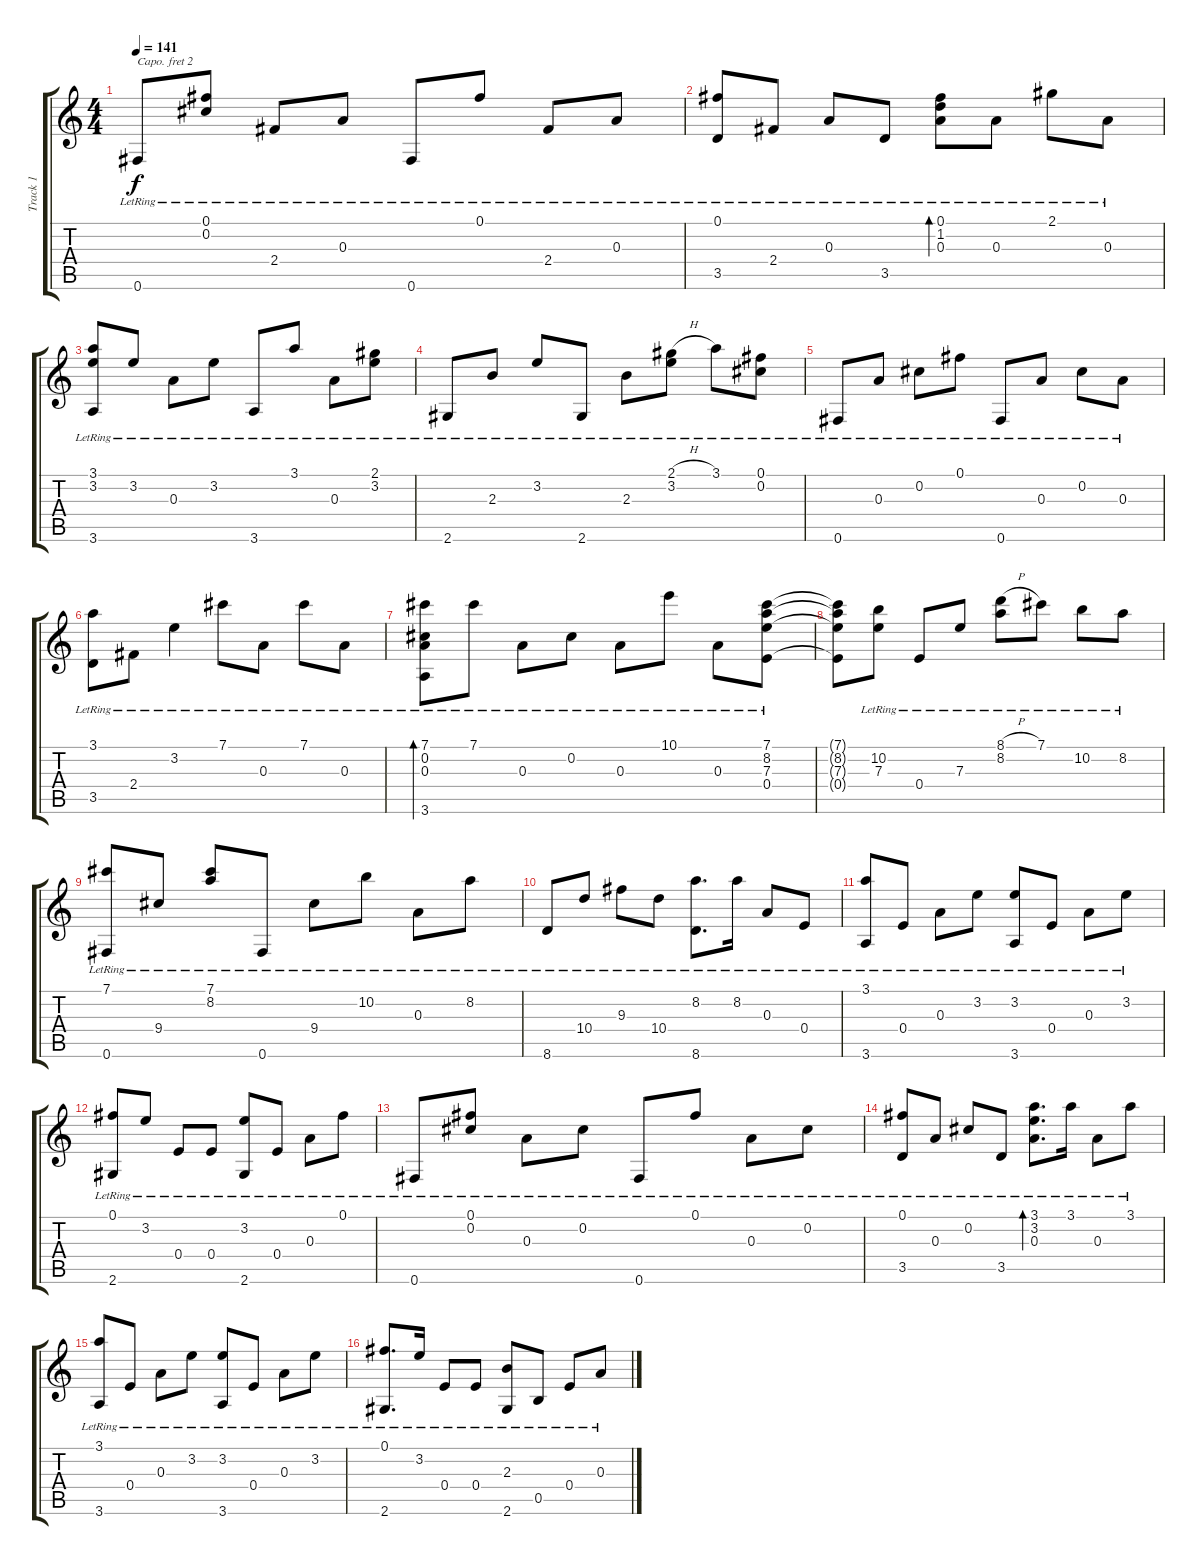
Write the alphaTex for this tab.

\track ("Track 1" "Track 1") {instrument acousticguitarsteel}
\staff {score tabs}
\capo 2
\tuning (E4 B3 G3 D3 A2 E2) {hide}
\ts (4 4)
\tempo 141
\clef g2
\ks c
0.6{lr}.8{dy f} (0.1{lr} 0.2{lr}).8 2.4{lr}.8 0.3{lr}.8 0.6{lr}.8 0.1{lr}.8 2.4{lr}.8 0.3{lr}.8 |
(0.1{lr} 3.5{lr}).8 2.4{lr}.8 0.3{lr}.8 3.5{lr}.8 (0.1{lr} 1.2{lr} 0.3{lr}).8{bd 120} 0.3{lr}.8 2.1{lr}.8 0.3{lr}.8 |
(3.1{lr} 3.2{lr} 3.6{lr}).8 3.2{lr}.8 0.3{lr}.8 3.2{lr}.8 3.6{lr}.8 3.1{lr}.8 0.3{lr}.8 (2.1{lr} 3.2{lr}).8 |
2.6{lr}.8 2.3{lr}.8 3.2{lr}.8 2.6{lr}.8 2.3{lr}.8 (2.1{h lr} 3.2{lr}).8 3.1{lr}.8 (0.1{lr} 0.2{lr}).8 |
0.6{lr}.8 0.3{lr}.8 0.2{lr}.8 0.1{lr}.8 0.6{lr}.8 0.3{lr}.8 0.2{lr}.8 0.3{lr}.8 |
(3.1{lr} 3.5{lr}).8 2.4{lr}.8 3.2{lr}.4 7.1{lr}.8 0.3{lr}.8 7.1{lr}.8 0.3{lr}.8 |
(7.1{lr} 0.2{lr} 0.3{lr} 3.6{lr}).8{bd 480} 7.1{lr}.8 0.3{lr}.8 0.2{lr}.8 0.3{lr}.8 10.1{lr}.8 0.3{lr}.8 (7.1{lr} 8.2{lr} 7.3{lr} 0.4{lr}).8 |
(7.1{t} 8.2{t} 7.3{t} 0.4{t}).8 (10.2{lr} 7.3{lr}).8 0.4{lr}.8 7.3{lr}.8 (8.1{h lr} 8.2{lr}).8 7.1{lr}.8 10.2{lr}.8 8.2{lr}.8 |
(7.1{lr} 0.6{lr}).8 9.4{lr}.8 (7.1{lr} 8.2{lr}).8 0.6{lr}.8 9.4{lr}.8 10.2{lr}.8 0.3{lr}.8 8.2{lr}.8 |
8.6{lr}.8 10.4{lr}.8 9.3{lr}.8 10.4{lr}.8 (8.2{lr} 8.6{lr}).8{d} 8.2{lr}.16 0.3{lr}.8 0.4{lr}.8 |
(3.1{lr} 3.6{lr}).8 0.4{lr}.8 0.3{lr}.8 3.2{lr}.8 (3.2{lr} 3.6{lr}).8 0.4{lr}.8 0.3{lr}.8 3.2{lr}.8 |
(0.1{lr} 2.6{lr}).8 3.2{lr}.8 0.4{lr}.8 0.4{lr}.8 (3.2{lr} 2.6{lr}).8 0.4{lr}.8 0.3{lr}.8 0.1{lr}.8 |
0.6{lr}.8 (0.1{lr} 0.2{lr}).8 0.3{lr}.8 0.2{lr}.8 0.6{lr}.8 0.1{lr}.8 0.3{lr}.8 0.2{lr}.8 |
(0.1{lr} 3.5{lr}).8 0.3{lr}.8 0.2{lr}.8 3.5{lr}.8 (3.1{lr} 3.2{lr} 0.3{lr}).8{d bd 120} 3.1{lr}.16 0.3{lr}.8 3.1{lr}.8 |
(3.1{lr} 3.6{lr}).8 0.4{lr}.8 0.3{lr}.8 3.2{lr}.8 (3.2{lr} 3.6{lr}).8 0.4{lr}.8 0.3{lr}.8 3.2{lr}.8 |
(0.1{lr} 2.6{lr}).8{d} 3.2{lr}.16 0.4{lr}.8 0.4{lr}.8 (2.3{lr} 2.6{lr}).8 0.5{lr}.8 0.4{lr}.8 0.3{lr}.8
